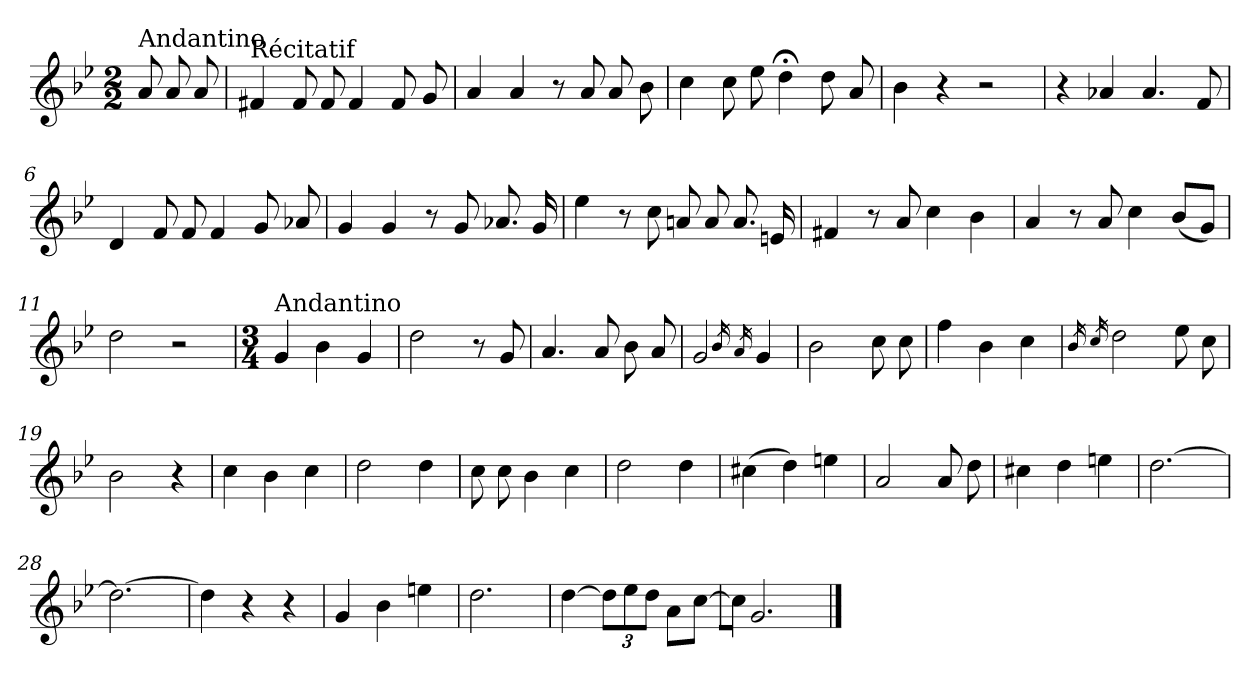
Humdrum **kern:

**kern
*part1
*staff1
*clefG2
*k[b-e-]
*g:
*M2/2
=
!LO:TX:a:t=Andantino
8a/
8a/
8a/
=1
!LO:TX:a:t=Récitatif
4f#X/
8f#/
8f#/
4f#/
8f#/
8g/
=2
4a/
4a/
8r
8a/
8a/
8b-\
=3
4cc\
8cc\
8ee-\
4dd;<\
8dd\
8a/
=4
4b-\
4r
2r
!!LO:LB:g=z
=5
4r
4a-X/
4.a-/
8f/
=6
4d/
8f/
8f/
4f/
8g/
8a-X/
=7
4g/
4g/
8r
8g/
8.a-X/
16g/
=8
4ee-\
8r
8cc\
8an/
8a/
8.a/
16en/
!!LO:LB:g=z
=9
4f#X/
8r
8a/
4cc\
4b-\
=10
4a/
8r
8a/
4cc\
(<8b-/L
8g/J)
=11
2dd\
2r
=12
*M3/4
!LO:TX:a:t=Andantino
4g/
4b-\
4g/
=13
2dd\
8r
8g/
=14
4.a/
8a/
8b-\
8a/
!!LO:LB:g=z
=15
2g/
16qb-/
16qa/
4g/
=16
2b-\
8cc\
8cc\
=17
4ff\
4b-\
4cc\
=18
16qb-/
16qcc/
2dd\
8ee-\
8cc\
=19
2b-\
4r
=20
4cc\
4b-\
4cc\
=21
2dd\
4dd\
=22
8cc\
8cc\
4b-\
4cc\
!!LO:LB:g=z
=23
2dd\
4dd\
=24
(>4cc#X\
4dd\)
4een\
=25
2a/
8a/
8dd\
=26
4cc#X\
4dd\
4een\
=27
[2.dd\
=28
2.dd\_
=29
4dd\]
4r
4r
=30
4g/
4b-\
4een\
!!LO:LB:g=z
=31
2.dd\
=32
[4dd\
12dd\L]
12ee-\
12dd\J
8a\L
[8cc\J
=33
16cc\J]
2.g/
==
*-
